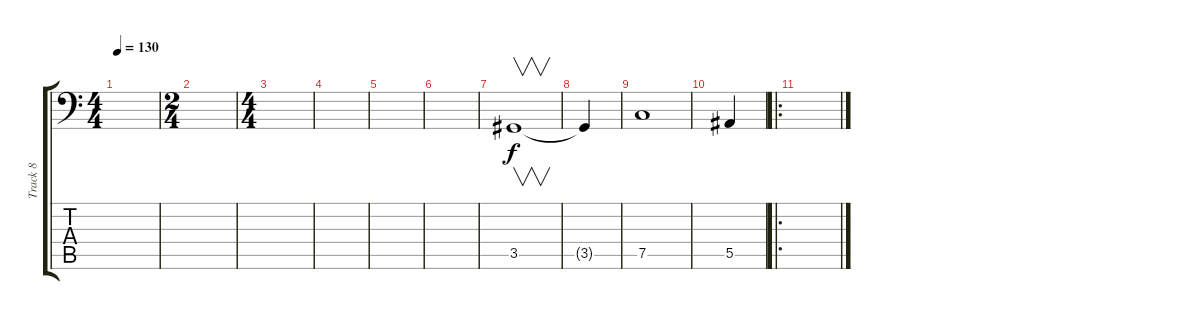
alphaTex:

\track ("Track 8" "Track 8") {instrument pad7halo}
\staff {score tabs}
\tuning (C4 G3 Eb3 Bb2 F2 Bb1) {hide}
\ts (4 4)
\tempo 130
\clef f4
\ks c
|
\ts (2 4)
|
\ts (4 4)
|
|
|
|
3.5.1{v} |
3.5{t}.4 |
7.5.1 |
5.5.4 |
\ro
